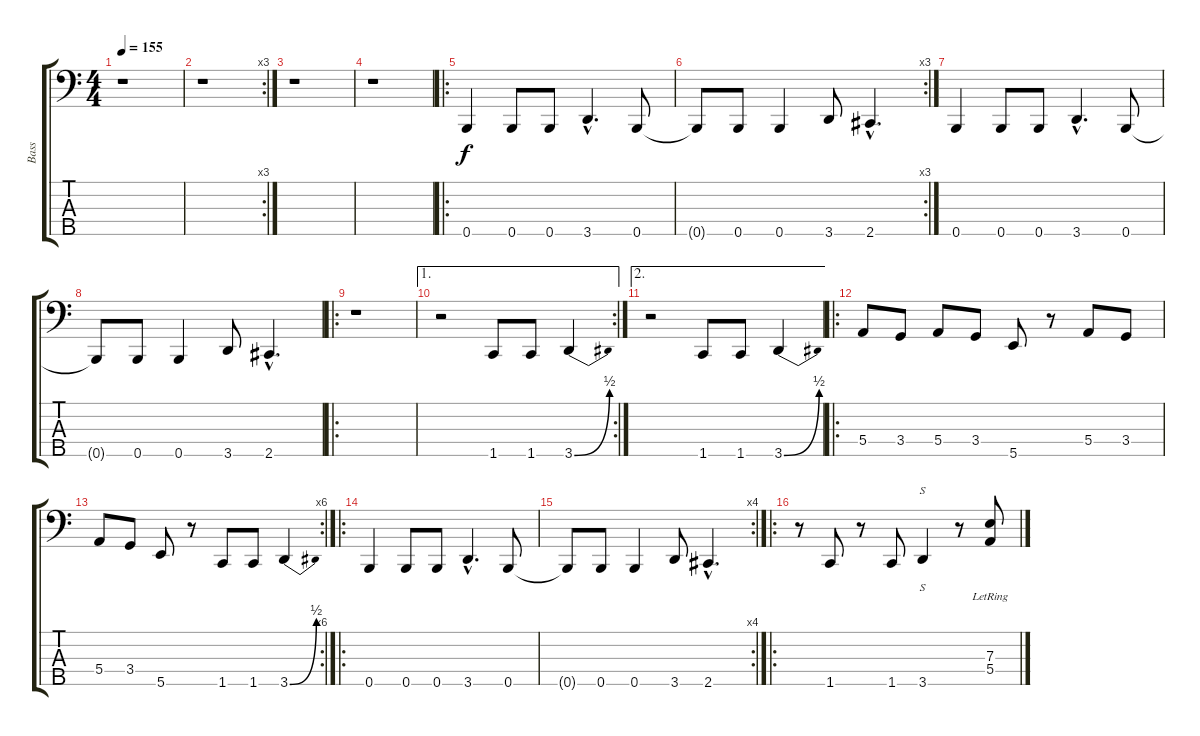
\track ("Bass" "Bass") {instrument electricbassfinger}
\staff {score tabs}
\tuning (G2 D2 A1 E1 B0) {hide}
\ts (4 4)
\tempo 155
\clef f4
\ks c
r.1{dy f instrument electricbassfinger} |
\rc 3
r.1 |
r.1 |
r.1 |
\ro
0.5.4 0.5.8 0.5.8 3.5{hac}.4{d} 0.5.8 |
\rc 3
0.5{t}.8 0.5.8 0.5.4 3.5.8 2.5{hac}.4{d} |
0.5.4 0.5.8 0.5.8 3.5{hac}.4{d} 0.5.8 |
0.5{t}.8 0.5.8 0.5.4 3.5.8 2.5{hac}.4{d} |
\ro
r.1 |
\ae 1
\rc 2
r.2 1.5.8 1.5.8 3.5{be (bend 0 0 60 2)}.4 |
\ae 2
r.2 1.5.8 1.5.8 3.5{be (bend 0 0 60 2)}.4 |
\ro
5.4.8 3.4.8 5.4.8 3.4.8 5.5.8 r.8 5.4.8 3.4.8 |
\rc 6
5.4.8 3.4.8 5.5.8 r.8 1.5.8 1.5.8 3.5{be (bend 0 0 60 2)}.4 |
\ro
0.5.4 0.5.8 0.5.8 3.5{hac}.4{d} 0.5.8 |
\rc 4
0.5{t}.8 0.5.8 0.5.4 3.5.8 2.5{hac}.4{d} |
\ro
r.8 1.5.8 r.8 1.5.8 3.5.4{s} r.8 (7.3 5.4{lr}).8
